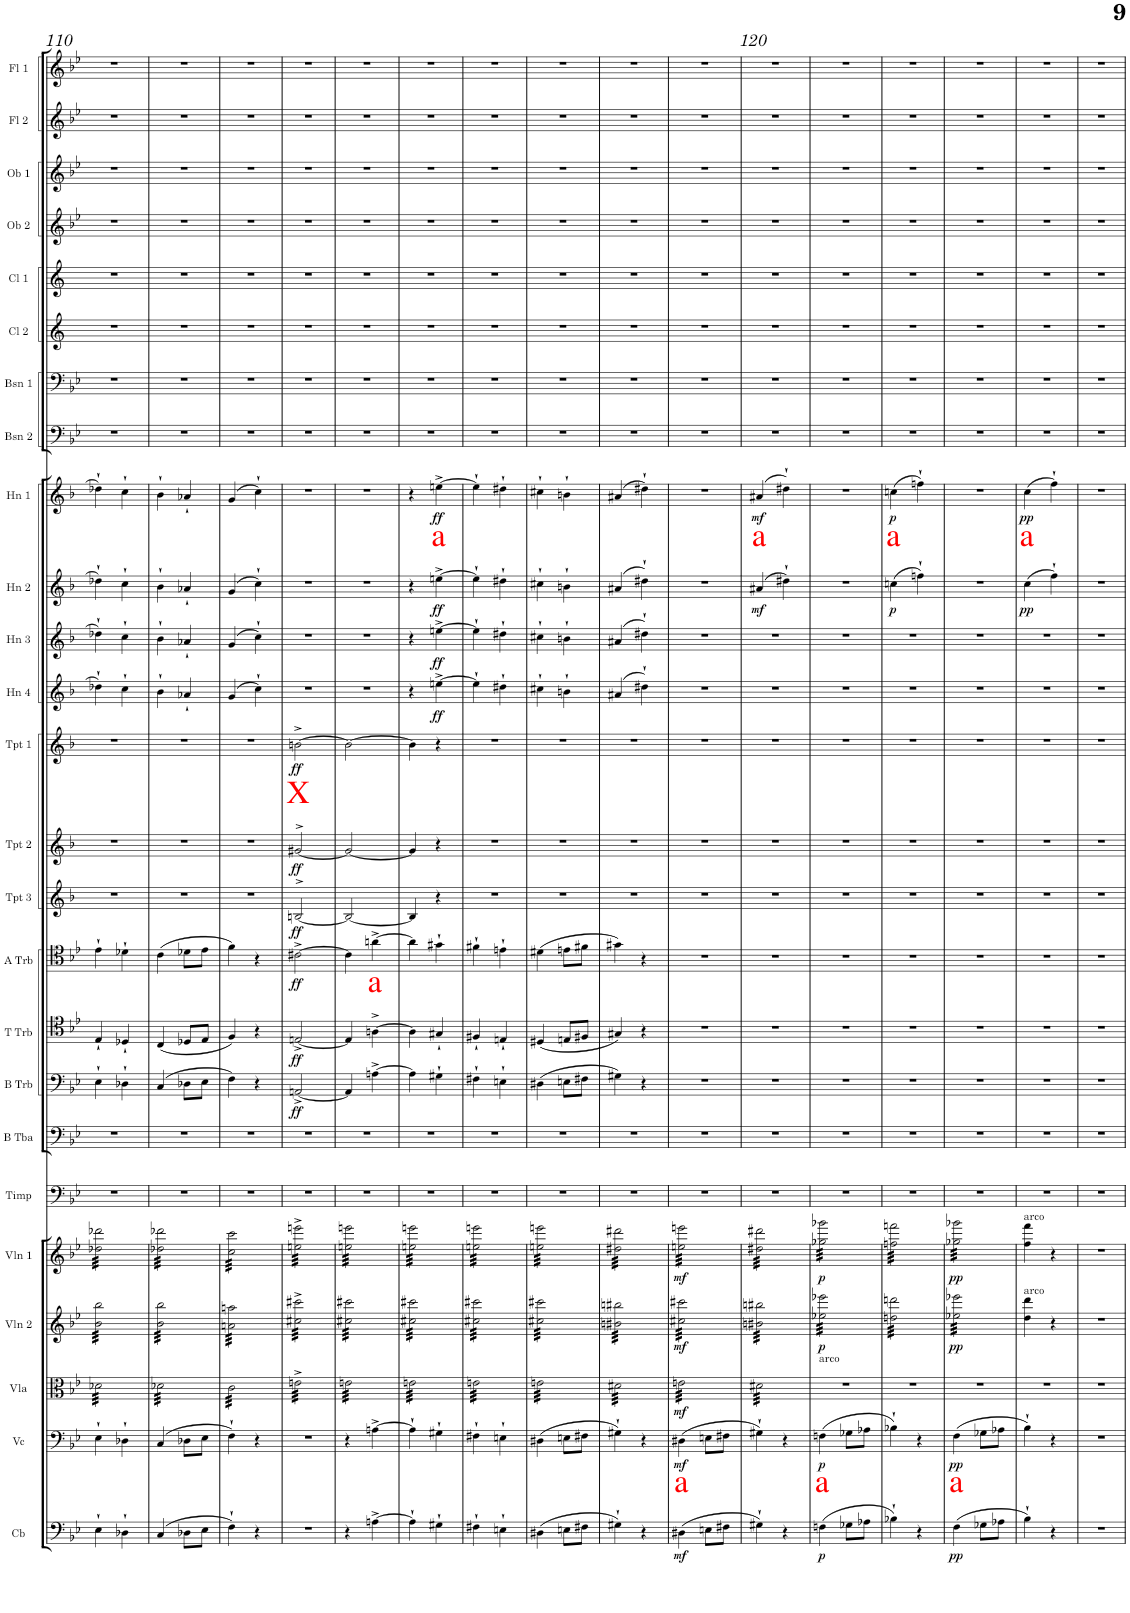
**kern	**dynam	**kern	**text	**dynam	**kern	**dynam	**kern	**dynam	**kern	**dynam	**kern	**kern	**kern	**dynam	**kern	**dynam	**kern	**text	**dynam	**kern	**dynam	**kern	**dynam	**kern	**text	**dynam	**kern	**dynam	**kern	**dynam	**kern	**dynam	**kern	**text	**dynam	**kern	**kern	**kern	**kern	**kern	**kern	**kern	**kern
*part25	*part25	*part24	*part24	*part24	*part23	*part23	*part22	*part22	*part21	*part21	*part20	*part19	*part18	*part18	*part17	*part17	*part16	*part16	*part16	*part15	*part15	*part14	*part14	*part13	*part13	*part13	*part12	*part12	*part11	*part11	*part10	*part10	*part9	*part9	*part9	*part8	*part7	*part6	*part5	*part4	*part3	*part2	*part1
*staff25	*staff25	*staff24	*staff24	*staff24	*staff23	*staff23	*staff22	*staff22	*staff21	*staff21	*staff20	*staff19	*staff18	*staff18	*staff17	*staff17	*staff16	*staff16	*staff16	*staff15	*staff15	*staff14	*staff14	*staff13	*staff13	*staff13	*staff12	*staff12	*staff11	*staff11	*staff10	*staff10	*staff9	*staff9	*staff9	*staff8	*staff7	*staff6	*staff5	*staff4	*staff3	*staff2	*staff1
*I"Contrabass	*	*I"Violoncello	*	*	*I"Viola	*	*I"Violin 2	*	*I"Violin 1	*	*I"Timpani	*I"Bass Tuba	*I"Bass Trombone	*	*I"Tenor Trombone	*	*I"Alto Trombone	*	*	*I"F Trumpet 3	*	*I"F Trumpet 2	*	*I"F Trumpet 1	*	*	*I"F Horn 4	*	*I"F Horn 3	*	*I"F Horn 2	*	*I"F Horn 1	*	*	*I"Bassoon 2	*I"Bassoon 1	*I"Bb Clarinet 2	*I"Bb Clarinet 1	*I"Oboe 2	*I"Oboe 1	*I"Flute 2	*I"Flute 1
*I'Cb	*	*I'Vc	*	*	*I'Vla	*	*I'Vln 2	*	*I'Vln 1	*	*I'Timp	*I'B Tba	*I'B Trb	*	*I'T Trb	*	*I'A Trb	*	*	*I'Tpt 3	*	*I'Tpt 2	*	*I'Tpt 1	*	*	*I'Hn 4	*	*I'Hn 3	*	*I'Hn 2	*	*I'Hn 1	*	*	*I'Bsn 2	*I'Bsn 1	*I'Cl 2	*I'Cl 1	*I'Ob 2	*I'Ob 1	*I'Fl 2	*I'Fl 1
!!LO:PB:g=z
*clefF4	*	*clefF4	*	*	*clefC3	*	*clefG2	*	*clefG2	*	*clefF4	*clefF4	*clefF4	*	*clefC4	*	*clefC4	*	*	*clefG2	*	*clefG2	*	*clefG2	*	*	*clefG2	*	*clefG2	*	*clefG2	*	*clefG2	*	*	*clefF4	*clefF4	*clefG2	*clefG2	*clefG2	*clefG2	*clefG2	*clefG2
*Trd7c12	*	*	*	*	*	*	*	*	*	*	*	*	*	*	*	*	*	*	*	*Trd-3c-5	*	*Trd-3c-5	*	*Trd-3c-5	*	*	*Trd4c7	*	*Trd4c7	*	*Trd4c7	*	*Trd4c7	*	*	*	*	*Trd1c2	*Trd1c2	*	*	*	*
*k[b-e-]	*	*k[b-e-]	*	*	*k[b-e-]	*	*k[b-e-]	*	*k[b-e-]	*	*k[b-e-]	*k[b-e-]	*k[b-e-]	*	*k[b-e-]	*	*k[b-e-]	*	*	*k[b-]	*	*k[b-]	*	*k[b-]	*	*	*k[b-]	*	*k[b-]	*	*k[b-]	*	*k[b-]	*	*	*k[b-e-]	*k[b-e-]	*k[]	*k[]	*k[b-e-]	*k[b-e-]	*k[b-e-]	*k[b-e-]
*M2/4	*	*M2/4	*	*	*M2/4	*	*M2/4	*	*M2/4	*	*M2/4	*M2/4	*M2/4	*	*M2/4	*	*M2/4	*	*	*M2/4	*	*M2/4	*	*M2/4	*	*	*M2/4	*	*M2/4	*	*M2/4	*	*M2/4	*	*	*M2/4	*M2/4	*M2/4	*M2/4	*M2/4	*M2/4	*M2/4	*M2/4
=110	=110	=110	=110	=110	=110	=110	=110	=110	=110	=110	=110	=110	=110	=110	=110	=110	=110	=110	=110	=110	=110	=110	=110	=110	=110	=110	=110	=110	=110	=110	=110	=110	=110	=110	=110	=110	=110	=110	=110	=110	=110	=110	=110
*	*	*	*	*	*tremolo	*	*	*	*	*	*	*	*	*	*	*	*	*	*	*	*	*	*	*	*	*	*	*	*	*	*	*	*	*	*	*	*	*	*	*	*	*	*
*	*	*	*	*	*	*	*tremolo	*	*	*	*	*	*	*	*	*	*	*	*	*	*	*	*	*	*	*	*	*	*	*	*	*	*	*	*	*	*	*	*	*	*	*	*
*	*	*	*	*	*	*	*	*	*tremolo	*	*	*	*	*	*	*	*	*	*	*	*	*	*	*	*	*	*	*	*	*	*	*	*	*	*	*	*	*	*	*	*	*	*
4E-`\	.	4E-`\	.	.	32d-X\LLL	.	32b-\ 32bb-\LLL	.	32dd-X\ 32ddd-X\LLL	.	2r	2r	4E-`\	.	4E-`/	.	4e-`\	.	.	2r	.	2r	.	2r	.	.	4dd-X`\]	.	4dd-X`\]	.	4dd-X`\]	.	4dd-X`\]	.	.	2r	2r	2r	2r	2r	2r	2r	2r
.	.	.	.	.	32d-X\	.	32b-\ 32bb-\	.	32dd-X\ 32ddd-X\	.	.	.	.	.	.	.	.	.	.	.	.	.	.	.	.	.	.	.	.	.	.	.	.	.	.	.	.	.	.	.	.	.	.
.	.	.	.	.	32d-X\	.	32b-\ 32bb-\	.	32dd-X\ 32ddd-X\	.	.	.	.	.	.	.	.	.	.	.	.	.	.	.	.	.	.	.	.	.	.	.	.	.	.	.	.	.	.	.	.	.	.
.	.	.	.	.	32d-X\	.	32b-\ 32bb-\	.	32dd-X\ 32ddd-X\	.	.	.	.	.	.	.	.	.	.	.	.	.	.	.	.	.	.	.	.	.	.	.	.	.	.	.	.	.	.	.	.	.	.
.	.	.	.	.	32d-X\	.	32b-\ 32bb-\	.	32dd-X\ 32ddd-X\	.	.	.	.	.	.	.	.	.	.	.	.	.	.	.	.	.	.	.	.	.	.	.	.	.	.	.	.	.	.	.	.	.	.
.	.	.	.	.	32d-X\	.	32b-\ 32bb-\	.	32dd-X\ 32ddd-X\	.	.	.	.	.	.	.	.	.	.	.	.	.	.	.	.	.	.	.	.	.	.	.	.	.	.	.	.	.	.	.	.	.	.
.	.	.	.	.	32d-X\	.	32b-\ 32bb-\	.	32dd-X\ 32ddd-X\	.	.	.	.	.	.	.	.	.	.	.	.	.	.	.	.	.	.	.	.	.	.	.	.	.	.	.	.	.	.	.	.	.	.
.	.	.	.	.	32d-X\	.	32b-\ 32bb-\	.	32dd-X\ 32ddd-X\	.	.	.	.	.	.	.	.	.	.	.	.	.	.	.	.	.	.	.	.	.	.	.	.	.	.	.	.	.	.	.	.	.	.
4D-X`\	.	4D-X`\	.	.	32d-X\	.	32b-\ 32bb-\	.	32dd-X\ 32ddd-X\	.	.	.	4D-X`\	.	4D-X`/	.	4d-X`\	.	.	.	.	.	.	.	.	.	4cc`\	.	4cc`\	.	4cc`\	.	4cc`\	.	.	.	.	.	.	.	.	.	.
.	.	.	.	.	32d-X\	.	32b-\ 32bb-\	.	32dd-X\ 32ddd-X\	.	.	.	.	.	.	.	.	.	.	.	.	.	.	.	.	.	.	.	.	.	.	.	.	.	.	.	.	.	.	.	.	.	.
.	.	.	.	.	32d-X\	.	32b-\ 32bb-\	.	32dd-X\ 32ddd-X\	.	.	.	.	.	.	.	.	.	.	.	.	.	.	.	.	.	.	.	.	.	.	.	.	.	.	.	.	.	.	.	.	.	.
.	.	.	.	.	32d-X\	.	32b-\ 32bb-\	.	32dd-X\ 32ddd-X\	.	.	.	.	.	.	.	.	.	.	.	.	.	.	.	.	.	.	.	.	.	.	.	.	.	.	.	.	.	.	.	.	.	.
.	.	.	.	.	32d-X\	.	32b-\ 32bb-\	.	32dd-X\ 32ddd-X\	.	.	.	.	.	.	.	.	.	.	.	.	.	.	.	.	.	.	.	.	.	.	.	.	.	.	.	.	.	.	.	.	.	.
.	.	.	.	.	32d-X\	.	32b-\ 32bb-\	.	32dd-X\ 32ddd-X\	.	.	.	.	.	.	.	.	.	.	.	.	.	.	.	.	.	.	.	.	.	.	.	.	.	.	.	.	.	.	.	.	.	.
.	.	.	.	.	32d-X\	.	32b-\ 32bb-\	.	32dd-X\ 32ddd-X\	.	.	.	.	.	.	.	.	.	.	.	.	.	.	.	.	.	.	.	.	.	.	.	.	.	.	.	.	.	.	.	.	.	.
.	.	.	.	.	32d-X\JJJ	.	32b-\ 32bb-\JJJ	.	32dd-X\ 32ddd-X\JJJ	.	.	.	.	.	.	.	.	.	.	.	.	.	.	.	.	.	.	.	.	.	.	.	.	.	.	.	.	.	.	.	.	.	.
=111	=111	=111	=111	=111	=111	=111	=111	=111	=111	=111	=111	=111	=111	=111	=111	=111	=111	=111	=111	=111	=111	=111	=111	=111	=111	=111	=111	=111	=111	=111	=111	=111	=111	=111	=111	=111	=111	=111	=111	=111	=111	=111	=111
(4C/	.	(4C/	.	.	32d-X\LLL	.	32b-\ 32bb-\LLL	.	32dd-X\ 32ddd-X\LLL	.	2r	2r	(4C/	.	(4C/	.	(4c\	.	.	2r	.	2r	.	2r	.	.	4b-`\	.	4b-`\	.	4b-`\	.	4b-`\	.	.	2r	2r	2r	2r	2r	2r	2r	2r
.	.	.	.	.	32d-X\	.	32b-\ 32bb-\	.	32dd-X\ 32ddd-X\	.	.	.	.	.	.	.	.	.	.	.	.	.	.	.	.	.	.	.	.	.	.	.	.	.	.	.	.	.	.	.	.	.	.
.	.	.	.	.	32d-X\	.	32b-\ 32bb-\	.	32dd-X\ 32ddd-X\	.	.	.	.	.	.	.	.	.	.	.	.	.	.	.	.	.	.	.	.	.	.	.	.	.	.	.	.	.	.	.	.	.	.
.	.	.	.	.	32d-X\	.	32b-\ 32bb-\	.	32dd-X\ 32ddd-X\	.	.	.	.	.	.	.	.	.	.	.	.	.	.	.	.	.	.	.	.	.	.	.	.	.	.	.	.	.	.	.	.	.	.
.	.	.	.	.	32d-X\	.	32b-\ 32bb-\	.	32dd-X\ 32ddd-X\	.	.	.	.	.	.	.	.	.	.	.	.	.	.	.	.	.	.	.	.	.	.	.	.	.	.	.	.	.	.	.	.	.	.
.	.	.	.	.	32d-X\	.	32b-\ 32bb-\	.	32dd-X\ 32ddd-X\	.	.	.	.	.	.	.	.	.	.	.	.	.	.	.	.	.	.	.	.	.	.	.	.	.	.	.	.	.	.	.	.	.	.
.	.	.	.	.	32d-X\	.	32b-\ 32bb-\	.	32dd-X\ 32ddd-X\	.	.	.	.	.	.	.	.	.	.	.	.	.	.	.	.	.	.	.	.	.	.	.	.	.	.	.	.	.	.	.	.	.	.
.	.	.	.	.	32d-X\	.	32b-\ 32bb-\	.	32dd-X\ 32ddd-X\	.	.	.	.	.	.	.	.	.	.	.	.	.	.	.	.	.	.	.	.	.	.	.	.	.	.	.	.	.	.	.	.	.	.
8D-X\L	.	8D-X\L	.	.	32d-X\	.	32b-\ 32bb-\	.	32dd-X\ 32ddd-X\	.	.	.	8D-X\L	.	8D-X/L	.	8d-X\L	.	.	.	.	.	.	.	.	.	4a-X`/	.	4a-X`/	.	4a-X`/	.	4a-X`/	.	.	.	.	.	.	.	.	.	.
.	.	.	.	.	32d-X\	.	32b-\ 32bb-\	.	32dd-X\ 32ddd-X\	.	.	.	.	.	.	.	.	.	.	.	.	.	.	.	.	.	.	.	.	.	.	.	.	.	.	.	.	.	.	.	.	.	.
.	.	.	.	.	32d-X\	.	32b-\ 32bb-\	.	32dd-X\ 32ddd-X\	.	.	.	.	.	.	.	.	.	.	.	.	.	.	.	.	.	.	.	.	.	.	.	.	.	.	.	.	.	.	.	.	.	.
.	.	.	.	.	32d-X\	.	32b-\ 32bb-\	.	32dd-X\ 32ddd-X\	.	.	.	.	.	.	.	.	.	.	.	.	.	.	.	.	.	.	.	.	.	.	.	.	.	.	.	.	.	.	.	.	.	.
8E-\J	.	8E-\J	.	.	32d-X\	.	32b-\ 32bb-\	.	32dd-X\ 32ddd-X\	.	.	.	8E-\J	.	8E-/J	.	8e-\J	.	.	.	.	.	.	.	.	.	.	.	.	.	.	.	.	.	.	.	.	.	.	.	.	.	.
.	.	.	.	.	32d-X\	.	32b-\ 32bb-\	.	32dd-X\ 32ddd-X\	.	.	.	.	.	.	.	.	.	.	.	.	.	.	.	.	.	.	.	.	.	.	.	.	.	.	.	.	.	.	.	.	.	.
.	.	.	.	.	32d-X\	.	32b-\ 32bb-\	.	32dd-X\ 32ddd-X\	.	.	.	.	.	.	.	.	.	.	.	.	.	.	.	.	.	.	.	.	.	.	.	.	.	.	.	.	.	.	.	.	.	.
.	.	.	.	.	32d-X\JJJ	.	32b-\ 32bb-\JJJ	.	32dd-X\ 32ddd-X\JJJ	.	.	.	.	.	.	.	.	.	.	.	.	.	.	.	.	.	.	.	.	.	.	.	.	.	.	.	.	.	.	.	.	.	.
=112	=112	=112	=112	=112	=112	=112	=112	=112	=112	=112	=112	=112	=112	=112	=112	=112	=112	=112	=112	=112	=112	=112	=112	=112	=112	=112	=112	=112	=112	=112	=112	=112	=112	=112	=112	=112	=112	=112	=112	=112	=112	=112	=112
4F`\)	.	4F`\)	.	.	32c\LLL	.	32an\ 32aan\LLL	.	32cc\ 32ccc\LLL	.	2r	2r	4F\)	.	4F/)	.	4f\)	.	.	2r	.	2r	.	2r	.	.	(4g/	.	(4g/	.	(4g/	.	(4g/	.	.	2r	2r	2r	2r	2r	2r	2r	2r
.	.	.	.	.	32c\	.	32an\ 32aan\	.	32cc\ 32ccc\	.	.	.	.	.	.	.	.	.	.	.	.	.	.	.	.	.	.	.	.	.	.	.	.	.	.	.	.	.	.	.	.	.	.
.	.	.	.	.	32c\	.	32an\ 32aan\	.	32cc\ 32ccc\	.	.	.	.	.	.	.	.	.	.	.	.	.	.	.	.	.	.	.	.	.	.	.	.	.	.	.	.	.	.	.	.	.	.
.	.	.	.	.	32c\	.	32an\ 32aan\	.	32cc\ 32ccc\	.	.	.	.	.	.	.	.	.	.	.	.	.	.	.	.	.	.	.	.	.	.	.	.	.	.	.	.	.	.	.	.	.	.
.	.	.	.	.	32c\	.	32an\ 32aan\	.	32cc\ 32ccc\	.	.	.	.	.	.	.	.	.	.	.	.	.	.	.	.	.	.	.	.	.	.	.	.	.	.	.	.	.	.	.	.	.	.
.	.	.	.	.	32c\	.	32an\ 32aan\	.	32cc\ 32ccc\	.	.	.	.	.	.	.	.	.	.	.	.	.	.	.	.	.	.	.	.	.	.	.	.	.	.	.	.	.	.	.	.	.	.
.	.	.	.	.	32c\	.	32an\ 32aan\	.	32cc\ 32ccc\	.	.	.	.	.	.	.	.	.	.	.	.	.	.	.	.	.	.	.	.	.	.	.	.	.	.	.	.	.	.	.	.	.	.
.	.	.	.	.	32c\	.	32an\ 32aan\	.	32cc\ 32ccc\	.	.	.	.	.	.	.	.	.	.	.	.	.	.	.	.	.	.	.	.	.	.	.	.	.	.	.	.	.	.	.	.	.	.
4r	.	4r	.	.	32c\	.	32an\ 32aan\	.	32cc\ 32ccc\	.	.	.	4r	.	4r	.	4r	.	.	.	.	.	.	.	.	.	4cc`\)	.	4cc`\)	.	4cc`\)	.	4cc`\)	.	.	.	.	.	.	.	.	.	.
.	.	.	.	.	32c\	.	32an\ 32aan\	.	32cc\ 32ccc\	.	.	.	.	.	.	.	.	.	.	.	.	.	.	.	.	.	.	.	.	.	.	.	.	.	.	.	.	.	.	.	.	.	.
.	.	.	.	.	32c\	.	32an\ 32aan\	.	32cc\ 32ccc\	.	.	.	.	.	.	.	.	.	.	.	.	.	.	.	.	.	.	.	.	.	.	.	.	.	.	.	.	.	.	.	.	.	.
.	.	.	.	.	32c\	.	32an\ 32aan\	.	32cc\ 32ccc\	.	.	.	.	.	.	.	.	.	.	.	.	.	.	.	.	.	.	.	.	.	.	.	.	.	.	.	.	.	.	.	.	.	.
.	.	.	.	.	32c\	.	32an\ 32aan\	.	32cc\ 32ccc\	.	.	.	.	.	.	.	.	.	.	.	.	.	.	.	.	.	.	.	.	.	.	.	.	.	.	.	.	.	.	.	.	.	.
.	.	.	.	.	32c\	.	32an\ 32aan\	.	32cc\ 32ccc\	.	.	.	.	.	.	.	.	.	.	.	.	.	.	.	.	.	.	.	.	.	.	.	.	.	.	.	.	.	.	.	.	.	.
.	.	.	.	.	32c\	.	32an\ 32aan\	.	32cc\ 32ccc\	.	.	.	.	.	.	.	.	.	.	.	.	.	.	.	.	.	.	.	.	.	.	.	.	.	.	.	.	.	.	.	.	.	.
.	.	.	.	.	32c\JJJ	.	32an\ 32aan\JJJ	.	32cc\ 32ccc\JJJ	.	.	.	.	.	.	.	.	.	.	.	.	.	.	.	.	.	.	.	.	.	.	.	.	.	.	.	.	.	.	.	.	.	.
=113	=113	=113	=113	=113	=113	=113	=113	=113	=113	=113	=113	=113	=113	=113	=113	=113	=113	=113	=113	=113	=113	=113	=113	=113	=113	=113	=113	=113	=113	=113	=113	=113	=113	=113	=113	=113	=113	=113	=113	=113	=113	=113	=113
!	!	!	!	!	!	!	!	!	!	!	!	!	!	!LO:DY:b	!	!LO:DY:b	!	!	!LO:DY:b	!	!LO:DY:b	!	!LO:DY:b	!	!LO:LY:b:color=#FF0000	!LO:DY:b	!	!	!	!	!	!	!	!	!	!	!	!	!	!	!	!	!
2r	.	2r	.	.	32en^\LLL	.	32cc#X\^ 32ccc#X\^LLL	.	32een\^ 32eeen\^LLL	.	2r	2r	[2AAn^/	ff	[2En^/	ff	[2c#X^\	.	ff	[2Bn^>/	ff	[2g#X^>/	ff	[2bn^>\	X	ff	2r	.	2r	.	2r	.	2r	.	.	2r	2r	2r	2r	2r	2r	2r	2r
.	.	.	.	.	32en^\	.	32cc#X\^ 32ccc#X\^	.	32een\^ 32eeen\^	.	.	.	.	.	.	.	.	.	.	.	.	.	.	.	.	.	.	.	.	.	.	.	.	.	.	.	.	.	.	.	.	.	.
.	.	.	.	.	32en^\	.	32cc#X\^ 32ccc#X\^	.	32een\^ 32eeen\^	.	.	.	.	.	.	.	.	.	.	.	.	.	.	.	.	.	.	.	.	.	.	.	.	.	.	.	.	.	.	.	.	.	.
.	.	.	.	.	32en^\	.	32cc#X\^ 32ccc#X\^	.	32een\^ 32eeen\^	.	.	.	.	.	.	.	.	.	.	.	.	.	.	.	.	.	.	.	.	.	.	.	.	.	.	.	.	.	.	.	.	.	.
.	.	.	.	.	32en^\	.	32cc#X\^ 32ccc#X\^	.	32een\^ 32eeen\^	.	.	.	.	.	.	.	.	.	.	.	.	.	.	.	.	.	.	.	.	.	.	.	.	.	.	.	.	.	.	.	.	.	.
.	.	.	.	.	32en^\	.	32cc#X\^ 32ccc#X\^	.	32een\^ 32eeen\^	.	.	.	.	.	.	.	.	.	.	.	.	.	.	.	.	.	.	.	.	.	.	.	.	.	.	.	.	.	.	.	.	.	.
.	.	.	.	.	32en^\	.	32cc#X\^ 32ccc#X\^	.	32een\^ 32eeen\^	.	.	.	.	.	.	.	.	.	.	.	.	.	.	.	.	.	.	.	.	.	.	.	.	.	.	.	.	.	.	.	.	.	.
.	.	.	.	.	32en^\	.	32cc#X\^ 32ccc#X\^	.	32een\^ 32eeen\^	.	.	.	.	.	.	.	.	.	.	.	.	.	.	.	.	.	.	.	.	.	.	.	.	.	.	.	.	.	.	.	.	.	.
.	.	.	.	.	32en^\	.	32cc#X\^ 32ccc#X\^	.	32een\^ 32eeen\^	.	.	.	.	.	.	.	.	.	.	.	.	.	.	.	.	.	.	.	.	.	.	.	.	.	.	.	.	.	.	.	.	.	.
.	.	.	.	.	32en^\	.	32cc#X\^ 32ccc#X\^	.	32een\^ 32eeen\^	.	.	.	.	.	.	.	.	.	.	.	.	.	.	.	.	.	.	.	.	.	.	.	.	.	.	.	.	.	.	.	.	.	.
.	.	.	.	.	32en^\	.	32cc#X\^ 32ccc#X\^	.	32een\^ 32eeen\^	.	.	.	.	.	.	.	.	.	.	.	.	.	.	.	.	.	.	.	.	.	.	.	.	.	.	.	.	.	.	.	.	.	.
.	.	.	.	.	32en^\	.	32cc#X\^ 32ccc#X\^	.	32een\^ 32eeen\^	.	.	.	.	.	.	.	.	.	.	.	.	.	.	.	.	.	.	.	.	.	.	.	.	.	.	.	.	.	.	.	.	.	.
.	.	.	.	.	32en^\	.	32cc#X\^ 32ccc#X\^	.	32een\^ 32eeen\^	.	.	.	.	.	.	.	.	.	.	.	.	.	.	.	.	.	.	.	.	.	.	.	.	.	.	.	.	.	.	.	.	.	.
.	.	.	.	.	32en^\	.	32cc#X\^ 32ccc#X\^	.	32een\^ 32eeen\^	.	.	.	.	.	.	.	.	.	.	.	.	.	.	.	.	.	.	.	.	.	.	.	.	.	.	.	.	.	.	.	.	.	.
.	.	.	.	.	32en^\	.	32cc#X\^ 32ccc#X\^	.	32een\^ 32eeen\^	.	.	.	.	.	.	.	.	.	.	.	.	.	.	.	.	.	.	.	.	.	.	.	.	.	.	.	.	.	.	.	.	.	.
.	.	.	.	.	32en^\JJJ	.	32cc#X\^ 32ccc#X\^JJJ	.	32een\^ 32eeen\^JJJ	.	.	.	.	.	.	.	.	.	.	.	.	.	.	.	.	.	.	.	.	.	.	.	.	.	.	.	.	.	.	.	.	.	.
=114	=114	=114	=114	=114	=114	=114	=114	=114	=114	=114	=114	=114	=114	=114	=114	=114	=114	=114	=114	=114	=114	=114	=114	=114	=114	=114	=114	=114	=114	=114	=114	=114	=114	=114	=114	=114	=114	=114	=114	=114	=114	=114	=114
4r	.	4r	.	.	32en\LLL	.	32cc#X\ 32ccc#X\LLL	.	32een\ 32eeen\LLL	.	2r	2r	4AA/]	.	4E/]	.	4c#\]	.	.	2B/_	.	2g#/_	.	2b\_	.	.	2r	.	2r	.	2r	.	2r	.	.	2r	2r	2r	2r	2r	2r	2r	2r
.	.	.	.	.	32en\	.	32cc#X\ 32ccc#X\	.	32een\ 32eeen\	.	.	.	.	.	.	.	.	.	.	.	.	.	.	.	.	.	.	.	.	.	.	.	.	.	.	.	.	.	.	.	.	.	.
.	.	.	.	.	32en\	.	32cc#X\ 32ccc#X\	.	32een\ 32eeen\	.	.	.	.	.	.	.	.	.	.	.	.	.	.	.	.	.	.	.	.	.	.	.	.	.	.	.	.	.	.	.	.	.	.
.	.	.	.	.	32en\	.	32cc#X\ 32ccc#X\	.	32een\ 32eeen\	.	.	.	.	.	.	.	.	.	.	.	.	.	.	.	.	.	.	.	.	.	.	.	.	.	.	.	.	.	.	.	.	.	.
.	.	.	.	.	32en\	.	32cc#X\ 32ccc#X\	.	32een\ 32eeen\	.	.	.	.	.	.	.	.	.	.	.	.	.	.	.	.	.	.	.	.	.	.	.	.	.	.	.	.	.	.	.	.	.	.
.	.	.	.	.	32en\	.	32cc#X\ 32ccc#X\	.	32een\ 32eeen\	.	.	.	.	.	.	.	.	.	.	.	.	.	.	.	.	.	.	.	.	.	.	.	.	.	.	.	.	.	.	.	.	.	.
.	.	.	.	.	32en\	.	32cc#X\ 32ccc#X\	.	32een\ 32eeen\	.	.	.	.	.	.	.	.	.	.	.	.	.	.	.	.	.	.	.	.	.	.	.	.	.	.	.	.	.	.	.	.	.	.
.	.	.	.	.	32en\	.	32cc#X\ 32ccc#X\	.	32een\ 32eeen\	.	.	.	.	.	.	.	.	.	.	.	.	.	.	.	.	.	.	.	.	.	.	.	.	.	.	.	.	.	.	.	.	.	.
!	!	!	!	!	!	!	!	!	!	!	!	!	!	!	!	!	!	!LO:LY:b:color=#FF0000	!	!	!	!	!	!	!	!	!	!	!	!	!	!	!	!	!	!	!	!	!	!	!	!	!
[4An^\	.	[4An^\	.	.	32en\	.	32cc#X\ 32ccc#X\	.	32een\ 32eeen\	.	.	.	[4An^\	.	[4An^\	.	[4an^\	a	.	.	.	.	.	.	.	.	.	.	.	.	.	.	.	.	.	.	.	.	.	.	.	.	.
.	.	.	.	.	32en\	.	32cc#X\ 32ccc#X\	.	32een\ 32eeen\	.	.	.	.	.	.	.	.	.	.	.	.	.	.	.	.	.	.	.	.	.	.	.	.	.	.	.	.	.	.	.	.	.	.
.	.	.	.	.	32en\	.	32cc#X\ 32ccc#X\	.	32een\ 32eeen\	.	.	.	.	.	.	.	.	.	.	.	.	.	.	.	.	.	.	.	.	.	.	.	.	.	.	.	.	.	.	.	.	.	.
.	.	.	.	.	32en\	.	32cc#X\ 32ccc#X\	.	32een\ 32eeen\	.	.	.	.	.	.	.	.	.	.	.	.	.	.	.	.	.	.	.	.	.	.	.	.	.	.	.	.	.	.	.	.	.	.
.	.	.	.	.	32en\	.	32cc#X\ 32ccc#X\	.	32een\ 32eeen\	.	.	.	.	.	.	.	.	.	.	.	.	.	.	.	.	.	.	.	.	.	.	.	.	.	.	.	.	.	.	.	.	.	.
.	.	.	.	.	32en\	.	32cc#X\ 32ccc#X\	.	32een\ 32eeen\	.	.	.	.	.	.	.	.	.	.	.	.	.	.	.	.	.	.	.	.	.	.	.	.	.	.	.	.	.	.	.	.	.	.
.	.	.	.	.	32en\	.	32cc#X\ 32ccc#X\	.	32een\ 32eeen\	.	.	.	.	.	.	.	.	.	.	.	.	.	.	.	.	.	.	.	.	.	.	.	.	.	.	.	.	.	.	.	.	.	.
.	.	.	.	.	32en\JJJ	.	32cc#X\ 32ccc#X\JJJ	.	32een\ 32eeen\JJJ	.	.	.	.	.	.	.	.	.	.	.	.	.	.	.	.	.	.	.	.	.	.	.	.	.	.	.	.	.	.	.	.	.	.
=115	=115	=115	=115	=115	=115	=115	=115	=115	=115	=115	=115	=115	=115	=115	=115	=115	=115	=115	=115	=115	=115	=115	=115	=115	=115	=115	=115	=115	=115	=115	=115	=115	=115	=115	=115	=115	=115	=115	=115	=115	=115	=115	=115
4A`\]	.	4A`\]	.	.	32en\LLL	.	32cc#X\ 32ccc#X\LLL	.	32een\ 32eeen\LLL	.	2r	2r	4A\]	.	4A\]	.	4a\]	.	.	4B/]	.	4g#/]	.	4b\]	.	.	4r	.	4r	.	4r	.	4r	.	.	2r	2r	2r	2r	2r	2r	2r	2r
.	.	.	.	.	32en\	.	32cc#X\ 32ccc#X\	.	32een\ 32eeen\	.	.	.	.	.	.	.	.	.	.	.	.	.	.	.	.	.	.	.	.	.	.	.	.	.	.	.	.	.	.	.	.	.	.
.	.	.	.	.	32en\	.	32cc#X\ 32ccc#X\	.	32een\ 32eeen\	.	.	.	.	.	.	.	.	.	.	.	.	.	.	.	.	.	.	.	.	.	.	.	.	.	.	.	.	.	.	.	.	.	.
.	.	.	.	.	32en\	.	32cc#X\ 32ccc#X\	.	32een\ 32eeen\	.	.	.	.	.	.	.	.	.	.	.	.	.	.	.	.	.	.	.	.	.	.	.	.	.	.	.	.	.	.	.	.	.	.
.	.	.	.	.	32en\	.	32cc#X\ 32ccc#X\	.	32een\ 32eeen\	.	.	.	.	.	.	.	.	.	.	.	.	.	.	.	.	.	.	.	.	.	.	.	.	.	.	.	.	.	.	.	.	.	.
.	.	.	.	.	32en\	.	32cc#X\ 32ccc#X\	.	32een\ 32eeen\	.	.	.	.	.	.	.	.	.	.	.	.	.	.	.	.	.	.	.	.	.	.	.	.	.	.	.	.	.	.	.	.	.	.
.	.	.	.	.	32en\	.	32cc#X\ 32ccc#X\	.	32een\ 32eeen\	.	.	.	.	.	.	.	.	.	.	.	.	.	.	.	.	.	.	.	.	.	.	.	.	.	.	.	.	.	.	.	.	.	.
.	.	.	.	.	32en\	.	32cc#X\ 32ccc#X\	.	32een\ 32eeen\	.	.	.	.	.	.	.	.	.	.	.	.	.	.	.	.	.	.	.	.	.	.	.	.	.	.	.	.	.	.	.	.	.	.
!	!	!	!	!	!	!	!	!	!	!	!	!	!	!	!	!	!	!	!	!	!	!	!	!	!	!	!	!LO:DY:b	!	!LO:DY:b	!	!LO:DY:b	!	!LO:LY:b:color=#FF0000	!LO:DY:b	!	!	!	!	!	!	!	!
4G#X`\	.	4G#X`\	.	.	32en\	.	32cc#X\ 32ccc#X\	.	32een\ 32eeen\	.	.	.	4G#X`\	.	4G#X`/	.	4g#X`\	.	.	4r	.	4r	.	4r	.	.	[4een^\	ff	[4een^\	ff	[4een^\	ff	[4een^\	a	ff	.	.	.	.	.	.	.	.
.	.	.	.	.	32en\	.	32cc#X\ 32ccc#X\	.	32een\ 32eeen\	.	.	.	.	.	.	.	.	.	.	.	.	.	.	.	.	.	.	.	.	.	.	.	.	.	.	.	.	.	.	.	.	.	.
.	.	.	.	.	32en\	.	32cc#X\ 32ccc#X\	.	32een\ 32eeen\	.	.	.	.	.	.	.	.	.	.	.	.	.	.	.	.	.	.	.	.	.	.	.	.	.	.	.	.	.	.	.	.	.	.
.	.	.	.	.	32en\	.	32cc#X\ 32ccc#X\	.	32een\ 32eeen\	.	.	.	.	.	.	.	.	.	.	.	.	.	.	.	.	.	.	.	.	.	.	.	.	.	.	.	.	.	.	.	.	.	.
.	.	.	.	.	32en\	.	32cc#X\ 32ccc#X\	.	32een\ 32eeen\	.	.	.	.	.	.	.	.	.	.	.	.	.	.	.	.	.	.	.	.	.	.	.	.	.	.	.	.	.	.	.	.	.	.
.	.	.	.	.	32en\	.	32cc#X\ 32ccc#X\	.	32een\ 32eeen\	.	.	.	.	.	.	.	.	.	.	.	.	.	.	.	.	.	.	.	.	.	.	.	.	.	.	.	.	.	.	.	.	.	.
.	.	.	.	.	32en\	.	32cc#X\ 32ccc#X\	.	32een\ 32eeen\	.	.	.	.	.	.	.	.	.	.	.	.	.	.	.	.	.	.	.	.	.	.	.	.	.	.	.	.	.	.	.	.	.	.
.	.	.	.	.	32en\JJJ	.	32cc#X\ 32ccc#X\JJJ	.	32een\ 32eeen\JJJ	.	.	.	.	.	.	.	.	.	.	.	.	.	.	.	.	.	.	.	.	.	.	.	.	.	.	.	.	.	.	.	.	.	.
=116	=116	=116	=116	=116	=116	=116	=116	=116	=116	=116	=116	=116	=116	=116	=116	=116	=116	=116	=116	=116	=116	=116	=116	=116	=116	=116	=116	=116	=116	=116	=116	=116	=116	=116	=116	=116	=116	=116	=116	=116	=116	=116	=116
4F#X`\	.	4F#X`\	.	.	32en\LLL	.	32cc#X\ 32ccc#X\LLL	.	32een\ 32eeen\LLL	.	2r	2r	4F#X`\	.	4F#X`/	.	4f#X`\	.	.	2r	.	2r	.	2r	.	.	4ee`\]	.	4ee`\]	.	4ee`\]	.	4ee`\]	.	.	2r	2r	2r	2r	2r	2r	2r	2r
.	.	.	.	.	32en\	.	32cc#X\ 32ccc#X\	.	32een\ 32eeen\	.	.	.	.	.	.	.	.	.	.	.	.	.	.	.	.	.	.	.	.	.	.	.	.	.	.	.	.	.	.	.	.	.	.
.	.	.	.	.	32en\	.	32cc#X\ 32ccc#X\	.	32een\ 32eeen\	.	.	.	.	.	.	.	.	.	.	.	.	.	.	.	.	.	.	.	.	.	.	.	.	.	.	.	.	.	.	.	.	.	.
.	.	.	.	.	32en\	.	32cc#X\ 32ccc#X\	.	32een\ 32eeen\	.	.	.	.	.	.	.	.	.	.	.	.	.	.	.	.	.	.	.	.	.	.	.	.	.	.	.	.	.	.	.	.	.	.
.	.	.	.	.	32en\	.	32cc#X\ 32ccc#X\	.	32een\ 32eeen\	.	.	.	.	.	.	.	.	.	.	.	.	.	.	.	.	.	.	.	.	.	.	.	.	.	.	.	.	.	.	.	.	.	.
.	.	.	.	.	32en\	.	32cc#X\ 32ccc#X\	.	32een\ 32eeen\	.	.	.	.	.	.	.	.	.	.	.	.	.	.	.	.	.	.	.	.	.	.	.	.	.	.	.	.	.	.	.	.	.	.
.	.	.	.	.	32en\	.	32cc#X\ 32ccc#X\	.	32een\ 32eeen\	.	.	.	.	.	.	.	.	.	.	.	.	.	.	.	.	.	.	.	.	.	.	.	.	.	.	.	.	.	.	.	.	.	.
.	.	.	.	.	32en\	.	32cc#X\ 32ccc#X\	.	32een\ 32eeen\	.	.	.	.	.	.	.	.	.	.	.	.	.	.	.	.	.	.	.	.	.	.	.	.	.	.	.	.	.	.	.	.	.	.
4En`\	.	4En`\	.	.	32en\	.	32cc#X\ 32ccc#X\	.	32een\ 32eeen\	.	.	.	4En`\	.	4En`/	.	4en`\	.	.	.	.	.	.	.	.	.	4dd#X`\	.	4dd#X`\	.	4dd#X`\	.	4dd#X`\	.	.	.	.	.	.	.	.	.	.
.	.	.	.	.	32en\	.	32cc#X\ 32ccc#X\	.	32een\ 32eeen\	.	.	.	.	.	.	.	.	.	.	.	.	.	.	.	.	.	.	.	.	.	.	.	.	.	.	.	.	.	.	.	.	.	.
.	.	.	.	.	32en\	.	32cc#X\ 32ccc#X\	.	32een\ 32eeen\	.	.	.	.	.	.	.	.	.	.	.	.	.	.	.	.	.	.	.	.	.	.	.	.	.	.	.	.	.	.	.	.	.	.
.	.	.	.	.	32en\	.	32cc#X\ 32ccc#X\	.	32een\ 32eeen\	.	.	.	.	.	.	.	.	.	.	.	.	.	.	.	.	.	.	.	.	.	.	.	.	.	.	.	.	.	.	.	.	.	.
.	.	.	.	.	32en\	.	32cc#X\ 32ccc#X\	.	32een\ 32eeen\	.	.	.	.	.	.	.	.	.	.	.	.	.	.	.	.	.	.	.	.	.	.	.	.	.	.	.	.	.	.	.	.	.	.
.	.	.	.	.	32en\	.	32cc#X\ 32ccc#X\	.	32een\ 32eeen\	.	.	.	.	.	.	.	.	.	.	.	.	.	.	.	.	.	.	.	.	.	.	.	.	.	.	.	.	.	.	.	.	.	.
.	.	.	.	.	32en\	.	32cc#X\ 32ccc#X\	.	32een\ 32eeen\	.	.	.	.	.	.	.	.	.	.	.	.	.	.	.	.	.	.	.	.	.	.	.	.	.	.	.	.	.	.	.	.	.	.
.	.	.	.	.	32en\JJJ	.	32cc#X\ 32ccc#X\JJJ	.	32een\ 32eeen\JJJ	.	.	.	.	.	.	.	.	.	.	.	.	.	.	.	.	.	.	.	.	.	.	.	.	.	.	.	.	.	.	.	.	.	.
=117	=117	=117	=117	=117	=117	=117	=117	=117	=117	=117	=117	=117	=117	=117	=117	=117	=117	=117	=117	=117	=117	=117	=117	=117	=117	=117	=117	=117	=117	=117	=117	=117	=117	=117	=117	=117	=117	=117	=117	=117	=117	=117	=117
(4D#X\	.	(4D#X\	.	.	32en\LLL	.	32cc#X\ 32ccc#X\LLL	.	32een\ 32eeen\LLL	.	2r	2r	(4D#X\	.	(4D#X/	.	(4d#X\	.	.	2r	.	2r	.	2r	.	.	4cc#X`\	.	4cc#X`\	.	4cc#X`\	.	4cc#X`\	.	.	2r	2r	2r	2r	2r	2r	2r	2r
.	.	.	.	.	32en\	.	32cc#X\ 32ccc#X\	.	32een\ 32eeen\	.	.	.	.	.	.	.	.	.	.	.	.	.	.	.	.	.	.	.	.	.	.	.	.	.	.	.	.	.	.	.	.	.	.
.	.	.	.	.	32en\	.	32cc#X\ 32ccc#X\	.	32een\ 32eeen\	.	.	.	.	.	.	.	.	.	.	.	.	.	.	.	.	.	.	.	.	.	.	.	.	.	.	.	.	.	.	.	.	.	.
.	.	.	.	.	32en\	.	32cc#X\ 32ccc#X\	.	32een\ 32eeen\	.	.	.	.	.	.	.	.	.	.	.	.	.	.	.	.	.	.	.	.	.	.	.	.	.	.	.	.	.	.	.	.	.	.
.	.	.	.	.	32en\	.	32cc#X\ 32ccc#X\	.	32een\ 32eeen\	.	.	.	.	.	.	.	.	.	.	.	.	.	.	.	.	.	.	.	.	.	.	.	.	.	.	.	.	.	.	.	.	.	.
.	.	.	.	.	32en\	.	32cc#X\ 32ccc#X\	.	32een\ 32eeen\	.	.	.	.	.	.	.	.	.	.	.	.	.	.	.	.	.	.	.	.	.	.	.	.	.	.	.	.	.	.	.	.	.	.
.	.	.	.	.	32en\	.	32cc#X\ 32ccc#X\	.	32een\ 32eeen\	.	.	.	.	.	.	.	.	.	.	.	.	.	.	.	.	.	.	.	.	.	.	.	.	.	.	.	.	.	.	.	.	.	.
.	.	.	.	.	32en\	.	32cc#X\ 32ccc#X\	.	32een\ 32eeen\	.	.	.	.	.	.	.	.	.	.	.	.	.	.	.	.	.	.	.	.	.	.	.	.	.	.	.	.	.	.	.	.	.	.
8En\L	.	8En\L	.	.	32en\	.	32cc#X\ 32ccc#X\	.	32een\ 32eeen\	.	.	.	8En\L	.	8En/L	.	8en\L	.	.	.	.	.	.	.	.	.	4bn`\	.	4bn`\	.	4bn`\	.	4bn`\	.	.	.	.	.	.	.	.	.	.
.	.	.	.	.	32en\	.	32cc#X\ 32ccc#X\	.	32een\ 32eeen\	.	.	.	.	.	.	.	.	.	.	.	.	.	.	.	.	.	.	.	.	.	.	.	.	.	.	.	.	.	.	.	.	.	.
.	.	.	.	.	32en\	.	32cc#X\ 32ccc#X\	.	32een\ 32eeen\	.	.	.	.	.	.	.	.	.	.	.	.	.	.	.	.	.	.	.	.	.	.	.	.	.	.	.	.	.	.	.	.	.	.
.	.	.	.	.	32en\	.	32cc#X\ 32ccc#X\	.	32een\ 32eeen\	.	.	.	.	.	.	.	.	.	.	.	.	.	.	.	.	.	.	.	.	.	.	.	.	.	.	.	.	.	.	.	.	.	.
8F#X\J	.	8F#X\J	.	.	32en\	.	32cc#X\ 32ccc#X\	.	32een\ 32eeen\	.	.	.	8F#X\J	.	8F#X/J	.	8f#X\J	.	.	.	.	.	.	.	.	.	.	.	.	.	.	.	.	.	.	.	.	.	.	.	.	.	.
.	.	.	.	.	32en\	.	32cc#X\ 32ccc#X\	.	32een\ 32eeen\	.	.	.	.	.	.	.	.	.	.	.	.	.	.	.	.	.	.	.	.	.	.	.	.	.	.	.	.	.	.	.	.	.	.
.	.	.	.	.	32en\	.	32cc#X\ 32ccc#X\	.	32een\ 32eeen\	.	.	.	.	.	.	.	.	.	.	.	.	.	.	.	.	.	.	.	.	.	.	.	.	.	.	.	.	.	.	.	.	.	.
.	.	.	.	.	32en\JJJ	.	32cc#X\ 32ccc#X\JJJ	.	32een\ 32eeen\JJJ	.	.	.	.	.	.	.	.	.	.	.	.	.	.	.	.	.	.	.	.	.	.	.	.	.	.	.	.	.	.	.	.	.	.
=118	=118	=118	=118	=118	=118	=118	=118	=118	=118	=118	=118	=118	=118	=118	=118	=118	=118	=118	=118	=118	=118	=118	=118	=118	=118	=118	=118	=118	=118	=118	=118	=118	=118	=118	=118	=118	=118	=118	=118	=118	=118	=118	=118
4G#X`\)	.	4G#X`\)	.	.	32d#X\LLL	.	32b#X\ 32bb#X\LLL	.	32dd#X\ 32ddd#X\LLL	.	2r	2r	4G#X\)	.	4G#X/)	.	4g#X\)	.	.	2r	.	2r	.	2r	.	.	(4a#X/	.	(4a#X/	.	(4a#X/	.	(4a#X/	.	.	2r	2r	2r	2r	2r	2r	2r	2r
.	.	.	.	.	32d#X\	.	32b#X\ 32bb#X\	.	32dd#X\ 32ddd#X\	.	.	.	.	.	.	.	.	.	.	.	.	.	.	.	.	.	.	.	.	.	.	.	.	.	.	.	.	.	.	.	.	.	.
.	.	.	.	.	32d#X\	.	32b#X\ 32bb#X\	.	32dd#X\ 32ddd#X\	.	.	.	.	.	.	.	.	.	.	.	.	.	.	.	.	.	.	.	.	.	.	.	.	.	.	.	.	.	.	.	.	.	.
.	.	.	.	.	32d#X\	.	32b#X\ 32bb#X\	.	32dd#X\ 32ddd#X\	.	.	.	.	.	.	.	.	.	.	.	.	.	.	.	.	.	.	.	.	.	.	.	.	.	.	.	.	.	.	.	.	.	.
.	.	.	.	.	32d#X\	.	32b#X\ 32bb#X\	.	32dd#X\ 32ddd#X\	.	.	.	.	.	.	.	.	.	.	.	.	.	.	.	.	.	.	.	.	.	.	.	.	.	.	.	.	.	.	.	.	.	.
.	.	.	.	.	32d#X\	.	32b#X\ 32bb#X\	.	32dd#X\ 32ddd#X\	.	.	.	.	.	.	.	.	.	.	.	.	.	.	.	.	.	.	.	.	.	.	.	.	.	.	.	.	.	.	.	.	.	.
.	.	.	.	.	32d#X\	.	32b#X\ 32bb#X\	.	32dd#X\ 32ddd#X\	.	.	.	.	.	.	.	.	.	.	.	.	.	.	.	.	.	.	.	.	.	.	.	.	.	.	.	.	.	.	.	.	.	.
.	.	.	.	.	32d#X\	.	32b#X\ 32bb#X\	.	32dd#X\ 32ddd#X\	.	.	.	.	.	.	.	.	.	.	.	.	.	.	.	.	.	.	.	.	.	.	.	.	.	.	.	.	.	.	.	.	.	.
4r	.	4r	.	.	32d#X\	.	32b#X\ 32bb#X\	.	32dd#X\ 32ddd#X\	.	.	.	4r	.	4r	.	4r	.	.	.	.	.	.	.	.	.	4dd#X`\)	.	4dd#X`\)	.	4dd#X`\)	.	4dd#X`\)	.	.	.	.	.	.	.	.	.	.
.	.	.	.	.	32d#X\	.	32b#X\ 32bb#X\	.	32dd#X\ 32ddd#X\	.	.	.	.	.	.	.	.	.	.	.	.	.	.	.	.	.	.	.	.	.	.	.	.	.	.	.	.	.	.	.	.	.	.
.	.	.	.	.	32d#X\	.	32b#X\ 32bb#X\	.	32dd#X\ 32ddd#X\	.	.	.	.	.	.	.	.	.	.	.	.	.	.	.	.	.	.	.	.	.	.	.	.	.	.	.	.	.	.	.	.	.	.
.	.	.	.	.	32d#X\	.	32b#X\ 32bb#X\	.	32dd#X\ 32ddd#X\	.	.	.	.	.	.	.	.	.	.	.	.	.	.	.	.	.	.	.	.	.	.	.	.	.	.	.	.	.	.	.	.	.	.
.	.	.	.	.	32d#X\	.	32b#X\ 32bb#X\	.	32dd#X\ 32ddd#X\	.	.	.	.	.	.	.	.	.	.	.	.	.	.	.	.	.	.	.	.	.	.	.	.	.	.	.	.	.	.	.	.	.	.
.	.	.	.	.	32d#X\	.	32b#X\ 32bb#X\	.	32dd#X\ 32ddd#X\	.	.	.	.	.	.	.	.	.	.	.	.	.	.	.	.	.	.	.	.	.	.	.	.	.	.	.	.	.	.	.	.	.	.
.	.	.	.	.	32d#X\	.	32b#X\ 32bb#X\	.	32dd#X\ 32ddd#X\	.	.	.	.	.	.	.	.	.	.	.	.	.	.	.	.	.	.	.	.	.	.	.	.	.	.	.	.	.	.	.	.	.	.
.	.	.	.	.	32d#X\JJJ	.	32b#X\ 32bb#X\JJJ	.	32dd#X\ 32ddd#X\JJJ	.	.	.	.	.	.	.	.	.	.	.	.	.	.	.	.	.	.	.	.	.	.	.	.	.	.	.	.	.	.	.	.	.	.
=119	=119	=119	=119	=119	=119	=119	=119	=119	=119	=119	=119	=119	=119	=119	=119	=119	=119	=119	=119	=119	=119	=119	=119	=119	=119	=119	=119	=119	=119	=119	=119	=119	=119	=119	=119	=119	=119	=119	=119	=119	=119	=119	=119
!	!LO:DY:b	!	!LO:LY:b:color=#FF0000	!LO:DY:b	!	!LO:DY:b	!	!LO:DY:b	!	!LO:DY:b	!	!	!	!	!	!	!	!	!	!	!	!	!	!	!	!	!	!	!	!	!	!	!	!	!	!	!	!	!	!	!	!	!
(4D#X\	mf	(4D#X\	a	mf	32en\LLL	mf	32cc#X\ 32ccc#X\LLL	mf	32een\ 32eeen\LLL	mf	2r	2r	2r	.	2r	.	2r	.	.	2r	.	2r	.	2r	.	.	2r	.	2r	.	2r	.	2r	.	.	2r	2r	2r	2r	2r	2r	2r	2r
.	.	.	.	.	32en\	.	32cc#X\ 32ccc#X\	.	32een\ 32eeen\	.	.	.	.	.	.	.	.	.	.	.	.	.	.	.	.	.	.	.	.	.	.	.	.	.	.	.	.	.	.	.	.	.	.
.	.	.	.	.	32en\	.	32cc#X\ 32ccc#X\	.	32een\ 32eeen\	.	.	.	.	.	.	.	.	.	.	.	.	.	.	.	.	.	.	.	.	.	.	.	.	.	.	.	.	.	.	.	.	.	.
.	.	.	.	.	32en\	.	32cc#X\ 32ccc#X\	.	32een\ 32eeen\	.	.	.	.	.	.	.	.	.	.	.	.	.	.	.	.	.	.	.	.	.	.	.	.	.	.	.	.	.	.	.	.	.	.
.	.	.	.	.	32en\	.	32cc#X\ 32ccc#X\	.	32een\ 32eeen\	.	.	.	.	.	.	.	.	.	.	.	.	.	.	.	.	.	.	.	.	.	.	.	.	.	.	.	.	.	.	.	.	.	.
.	.	.	.	.	32en\	.	32cc#X\ 32ccc#X\	.	32een\ 32eeen\	.	.	.	.	.	.	.	.	.	.	.	.	.	.	.	.	.	.	.	.	.	.	.	.	.	.	.	.	.	.	.	.	.	.
.	.	.	.	.	32en\	.	32cc#X\ 32ccc#X\	.	32een\ 32eeen\	.	.	.	.	.	.	.	.	.	.	.	.	.	.	.	.	.	.	.	.	.	.	.	.	.	.	.	.	.	.	.	.	.	.
.	.	.	.	.	32en\	.	32cc#X\ 32ccc#X\	.	32een\ 32eeen\	.	.	.	.	.	.	.	.	.	.	.	.	.	.	.	.	.	.	.	.	.	.	.	.	.	.	.	.	.	.	.	.	.	.
8En\L	.	8En\L	.	.	32en\	.	32cc#X\ 32ccc#X\	.	32een\ 32eeen\	.	.	.	.	.	.	.	.	.	.	.	.	.	.	.	.	.	.	.	.	.	.	.	.	.	.	.	.	.	.	.	.	.	.
.	.	.	.	.	32en\	.	32cc#X\ 32ccc#X\	.	32een\ 32eeen\	.	.	.	.	.	.	.	.	.	.	.	.	.	.	.	.	.	.	.	.	.	.	.	.	.	.	.	.	.	.	.	.	.	.
.	.	.	.	.	32en\	.	32cc#X\ 32ccc#X\	.	32een\ 32eeen\	.	.	.	.	.	.	.	.	.	.	.	.	.	.	.	.	.	.	.	.	.	.	.	.	.	.	.	.	.	.	.	.	.	.
.	.	.	.	.	32en\	.	32cc#X\ 32ccc#X\	.	32een\ 32eeen\	.	.	.	.	.	.	.	.	.	.	.	.	.	.	.	.	.	.	.	.	.	.	.	.	.	.	.	.	.	.	.	.	.	.
8F#X\J	.	8F#X\J	.	.	32en\	.	32cc#X\ 32ccc#X\	.	32een\ 32eeen\	.	.	.	.	.	.	.	.	.	.	.	.	.	.	.	.	.	.	.	.	.	.	.	.	.	.	.	.	.	.	.	.	.	.
.	.	.	.	.	32en\	.	32cc#X\ 32ccc#X\	.	32een\ 32eeen\	.	.	.	.	.	.	.	.	.	.	.	.	.	.	.	.	.	.	.	.	.	.	.	.	.	.	.	.	.	.	.	.	.	.
.	.	.	.	.	32en\	.	32cc#X\ 32ccc#X\	.	32een\ 32eeen\	.	.	.	.	.	.	.	.	.	.	.	.	.	.	.	.	.	.	.	.	.	.	.	.	.	.	.	.	.	.	.	.	.	.
.	.	.	.	.	32en\JJJ	.	32cc#X\ 32ccc#X\JJJ	.	32een\ 32eeen\JJJ	.	.	.	.	.	.	.	.	.	.	.	.	.	.	.	.	.	.	.	.	.	.	.	.	.	.	.	.	.	.	.	.	.	.
=120	=120	=120	=120	=120	=120	=120	=120	=120	=120	=120	=120	=120	=120	=120	=120	=120	=120	=120	=120	=120	=120	=120	=120	=120	=120	=120	=120	=120	=120	=120	=120	=120	=120	=120	=120	=120	=120	=120	=120	=120	=120	=120	=120
!	!	!	!	!	!	!	!	!	!	!	!	!	!	!	!	!	!	!	!	!	!	!	!	!	!	!	!	!	!	!	!	!LO:DY:b	!	!LO:LY:b:color=#FF0000	!LO:DY:b	!	!	!	!	!	!	!	!
4G#X`\)	.	4G#X`\)	.	.	32d#X\LLL	.	32b#X\ 32bb#X\LLL	.	32dd#X\ 32ddd#X\LLL	.	2r	2r	2r	.	2r	.	2r	.	.	2r	.	2r	.	2r	.	.	2r	.	2r	.	(4a#X/	mf	(4a#X/	a	mf	2r	2r	2r	2r	2r	2r	2r	2r
.	.	.	.	.	32d#X\	.	32b#X\ 32bb#X\	.	32dd#X\ 32ddd#X\	.	.	.	.	.	.	.	.	.	.	.	.	.	.	.	.	.	.	.	.	.	.	.	.	.	.	.	.	.	.	.	.	.	.
.	.	.	.	.	32d#X\	.	32b#X\ 32bb#X\	.	32dd#X\ 32ddd#X\	.	.	.	.	.	.	.	.	.	.	.	.	.	.	.	.	.	.	.	.	.	.	.	.	.	.	.	.	.	.	.	.	.	.
.	.	.	.	.	32d#X\	.	32b#X\ 32bb#X\	.	32dd#X\ 32ddd#X\	.	.	.	.	.	.	.	.	.	.	.	.	.	.	.	.	.	.	.	.	.	.	.	.	.	.	.	.	.	.	.	.	.	.
.	.	.	.	.	32d#X\	.	32b#X\ 32bb#X\	.	32dd#X\ 32ddd#X\	.	.	.	.	.	.	.	.	.	.	.	.	.	.	.	.	.	.	.	.	.	.	.	.	.	.	.	.	.	.	.	.	.	.
.	.	.	.	.	32d#X\	.	32b#X\ 32bb#X\	.	32dd#X\ 32ddd#X\	.	.	.	.	.	.	.	.	.	.	.	.	.	.	.	.	.	.	.	.	.	.	.	.	.	.	.	.	.	.	.	.	.	.
.	.	.	.	.	32d#X\	.	32b#X\ 32bb#X\	.	32dd#X\ 32ddd#X\	.	.	.	.	.	.	.	.	.	.	.	.	.	.	.	.	.	.	.	.	.	.	.	.	.	.	.	.	.	.	.	.	.	.
.	.	.	.	.	32d#X\	.	32b#X\ 32bb#X\	.	32dd#X\ 32ddd#X\	.	.	.	.	.	.	.	.	.	.	.	.	.	.	.	.	.	.	.	.	.	.	.	.	.	.	.	.	.	.	.	.	.	.
4r	.	4r	.	.	32d#X\	.	32b#X\ 32bb#X\	.	32dd#X\ 32ddd#X\	.	.	.	.	.	.	.	.	.	.	.	.	.	.	.	.	.	.	.	.	.	4dd#X`\)	.	4dd#X`\)	.	.	.	.	.	.	.	.	.	.
.	.	.	.	.	32d#X\	.	32b#X\ 32bb#X\	.	32dd#X\ 32ddd#X\	.	.	.	.	.	.	.	.	.	.	.	.	.	.	.	.	.	.	.	.	.	.	.	.	.	.	.	.	.	.	.	.	.	.
.	.	.	.	.	32d#X\	.	32b#X\ 32bb#X\	.	32dd#X\ 32ddd#X\	.	.	.	.	.	.	.	.	.	.	.	.	.	.	.	.	.	.	.	.	.	.	.	.	.	.	.	.	.	.	.	.	.	.
.	.	.	.	.	32d#X\	.	32b#X\ 32bb#X\	.	32dd#X\ 32ddd#X\	.	.	.	.	.	.	.	.	.	.	.	.	.	.	.	.	.	.	.	.	.	.	.	.	.	.	.	.	.	.	.	.	.	.
.	.	.	.	.	32d#X\	.	32b#X\ 32bb#X\	.	32dd#X\ 32ddd#X\	.	.	.	.	.	.	.	.	.	.	.	.	.	.	.	.	.	.	.	.	.	.	.	.	.	.	.	.	.	.	.	.	.	.
.	.	.	.	.	32d#X\	.	32b#X\ 32bb#X\	.	32dd#X\ 32ddd#X\	.	.	.	.	.	.	.	.	.	.	.	.	.	.	.	.	.	.	.	.	.	.	.	.	.	.	.	.	.	.	.	.	.	.
.	.	.	.	.	32d#X\	.	32b#X\ 32bb#X\	.	32dd#X\ 32ddd#X\	.	.	.	.	.	.	.	.	.	.	.	.	.	.	.	.	.	.	.	.	.	.	.	.	.	.	.	.	.	.	.	.	.	.
.	.	.	.	.	32d#X\JJJ	.	32b#X\ 32bb#X\JJJ	.	32dd#X\ 32ddd#X\JJJ	.	.	.	.	.	.	.	.	.	.	.	.	.	.	.	.	.	.	.	.	.	.	.	.	.	.	.	.	.	.	.	.	.	.
*	*	*	*	*	*Xtremolo	*	*	*	*	*	*	*	*	*	*	*	*	*	*	*	*	*	*	*	*	*	*	*	*	*	*	*	*	*	*	*	*	*	*	*	*	*	*
=121	=121	=121	=121	=121	=121	=121	=121	=121	=121	=121	=121	=121	=121	=121	=121	=121	=121	=121	=121	=121	=121	=121	=121	=121	=121	=121	=121	=121	=121	=121	=121	=121	=121	=121	=121	=121	=121	=121	=121	=121	=121	=121	=121
!	!	!	!	!	!LO:TX:a:t=arco	!	!	!	!	!	!	!	!	!	!	!	!	!	!	!	!	!	!	!	!	!	!	!	!	!	!	!	!	!	!	!	!	!	!	!	!	!	!
!	!LO:DY:b	!	!LO:LY:b:color=#FF0000	!LO:DY:b	!	!	!	!LO:DY:b	!	!LO:DY:b	!	!	!	!	!	!	!	!	!	!	!	!	!	!	!	!	!	!	!	!	!	!	!	!	!	!	!	!	!	!	!	!	!
(4Fn\	p	(4Fn\	a	p	2r	.	32ee-X\ 32eee-X\LLL	p	32gg-X\ 32ggg-X\LLL	p	2r	2r	2r	.	2r	.	2r	.	.	2r	.	2r	.	2r	.	.	2r	.	2r	.	2r	.	2r	.	.	2r	2r	2r	2r	2r	2r	2r	2r
.	.	.	.	.	.	.	32ee-X\ 32eee-X\	.	32gg-X\ 32ggg-X\	.	.	.	.	.	.	.	.	.	.	.	.	.	.	.	.	.	.	.	.	.	.	.	.	.	.	.	.	.	.	.	.	.	.
.	.	.	.	.	.	.	32ee-X\ 32eee-X\	.	32gg-X\ 32ggg-X\	.	.	.	.	.	.	.	.	.	.	.	.	.	.	.	.	.	.	.	.	.	.	.	.	.	.	.	.	.	.	.	.	.	.
.	.	.	.	.	.	.	32ee-X\ 32eee-X\	.	32gg-X\ 32ggg-X\	.	.	.	.	.	.	.	.	.	.	.	.	.	.	.	.	.	.	.	.	.	.	.	.	.	.	.	.	.	.	.	.	.	.
.	.	.	.	.	.	.	32ee-X\ 32eee-X\	.	32gg-X\ 32ggg-X\	.	.	.	.	.	.	.	.	.	.	.	.	.	.	.	.	.	.	.	.	.	.	.	.	.	.	.	.	.	.	.	.	.	.
.	.	.	.	.	.	.	32ee-X\ 32eee-X\	.	32gg-X\ 32ggg-X\	.	.	.	.	.	.	.	.	.	.	.	.	.	.	.	.	.	.	.	.	.	.	.	.	.	.	.	.	.	.	.	.	.	.
.	.	.	.	.	.	.	32ee-X\ 32eee-X\	.	32gg-X\ 32ggg-X\	.	.	.	.	.	.	.	.	.	.	.	.	.	.	.	.	.	.	.	.	.	.	.	.	.	.	.	.	.	.	.	.	.	.
.	.	.	.	.	.	.	32ee-X\ 32eee-X\	.	32gg-X\ 32ggg-X\	.	.	.	.	.	.	.	.	.	.	.	.	.	.	.	.	.	.	.	.	.	.	.	.	.	.	.	.	.	.	.	.	.	.
8G-X\L	.	8G-X\L	.	.	.	.	32ee-X\ 32eee-X\	.	32gg-X\ 32ggg-X\	.	.	.	.	.	.	.	.	.	.	.	.	.	.	.	.	.	.	.	.	.	.	.	.	.	.	.	.	.	.	.	.	.	.
.	.	.	.	.	.	.	32ee-X\ 32eee-X\	.	32gg-X\ 32ggg-X\	.	.	.	.	.	.	.	.	.	.	.	.	.	.	.	.	.	.	.	.	.	.	.	.	.	.	.	.	.	.	.	.	.	.
.	.	.	.	.	.	.	32ee-X\ 32eee-X\	.	32gg-X\ 32ggg-X\	.	.	.	.	.	.	.	.	.	.	.	.	.	.	.	.	.	.	.	.	.	.	.	.	.	.	.	.	.	.	.	.	.	.
.	.	.	.	.	.	.	32ee-X\ 32eee-X\	.	32gg-X\ 32ggg-X\	.	.	.	.	.	.	.	.	.	.	.	.	.	.	.	.	.	.	.	.	.	.	.	.	.	.	.	.	.	.	.	.	.	.
8A-X\J	.	8A-X\J	.	.	.	.	32ee-X\ 32eee-X\	.	32gg-X\ 32ggg-X\	.	.	.	.	.	.	.	.	.	.	.	.	.	.	.	.	.	.	.	.	.	.	.	.	.	.	.	.	.	.	.	.	.	.
.	.	.	.	.	.	.	32ee-X\ 32eee-X\	.	32gg-X\ 32ggg-X\	.	.	.	.	.	.	.	.	.	.	.	.	.	.	.	.	.	.	.	.	.	.	.	.	.	.	.	.	.	.	.	.	.	.
.	.	.	.	.	.	.	32ee-X\ 32eee-X\	.	32gg-X\ 32ggg-X\	.	.	.	.	.	.	.	.	.	.	.	.	.	.	.	.	.	.	.	.	.	.	.	.	.	.	.	.	.	.	.	.	.	.
.	.	.	.	.	.	.	32ee-X\ 32eee-X\JJJ	.	32gg-X\ 32ggg-X\JJJ	.	.	.	.	.	.	.	.	.	.	.	.	.	.	.	.	.	.	.	.	.	.	.	.	.	.	.	.	.	.	.	.	.	.
=122	=122	=122	=122	=122	=122	=122	=122	=122	=122	=122	=122	=122	=122	=122	=122	=122	=122	=122	=122	=122	=122	=122	=122	=122	=122	=122	=122	=122	=122	=122	=122	=122	=122	=122	=122	=122	=122	=122	=122	=122	=122	=122	=122
!	!	!	!	!	!	!	!	!	!	!	!	!	!	!	!	!	!	!	!	!	!	!	!	!	!	!	!	!	!	!	!	!LO:DY:b	!	!LO:LY:b:color=#FF0000	!LO:DY:b	!	!	!	!	!	!	!	!
4B-X`\)	.	4B-X`\)	.	.	2r	.	32ddn\ 32dddn\LLL	.	32ffn\ 32fffn\LLL	.	2r	2r	2r	.	2r	.	2r	.	.	2r	.	2r	.	2r	.	.	2r	.	2r	.	(4ccn\	p	(4ccn\	a	p	2r	2r	2r	2r	2r	2r	2r	2r
.	.	.	.	.	.	.	32ddn\ 32dddn\	.	32ffn\ 32fffn\	.	.	.	.	.	.	.	.	.	.	.	.	.	.	.	.	.	.	.	.	.	.	.	.	.	.	.	.	.	.	.	.	.	.
.	.	.	.	.	.	.	32ddn\ 32dddn\	.	32ffn\ 32fffn\	.	.	.	.	.	.	.	.	.	.	.	.	.	.	.	.	.	.	.	.	.	.	.	.	.	.	.	.	.	.	.	.	.	.
.	.	.	.	.	.	.	32ddn\ 32dddn\	.	32ffn\ 32fffn\	.	.	.	.	.	.	.	.	.	.	.	.	.	.	.	.	.	.	.	.	.	.	.	.	.	.	.	.	.	.	.	.	.	.
.	.	.	.	.	.	.	32ddn\ 32dddn\	.	32ffn\ 32fffn\	.	.	.	.	.	.	.	.	.	.	.	.	.	.	.	.	.	.	.	.	.	.	.	.	.	.	.	.	.	.	.	.	.	.
.	.	.	.	.	.	.	32ddn\ 32dddn\	.	32ffn\ 32fffn\	.	.	.	.	.	.	.	.	.	.	.	.	.	.	.	.	.	.	.	.	.	.	.	.	.	.	.	.	.	.	.	.	.	.
.	.	.	.	.	.	.	32ddn\ 32dddn\	.	32ffn\ 32fffn\	.	.	.	.	.	.	.	.	.	.	.	.	.	.	.	.	.	.	.	.	.	.	.	.	.	.	.	.	.	.	.	.	.	.
.	.	.	.	.	.	.	32ddn\ 32dddn\	.	32ffn\ 32fffn\	.	.	.	.	.	.	.	.	.	.	.	.	.	.	.	.	.	.	.	.	.	.	.	.	.	.	.	.	.	.	.	.	.	.
4r	.	4r	.	.	.	.	32ddn\ 32dddn\	.	32ffn\ 32fffn\	.	.	.	.	.	.	.	.	.	.	.	.	.	.	.	.	.	.	.	.	.	4ffn`\)	.	4ffn`\)	.	.	.	.	.	.	.	.	.	.
.	.	.	.	.	.	.	32ddn\ 32dddn\	.	32ffn\ 32fffn\	.	.	.	.	.	.	.	.	.	.	.	.	.	.	.	.	.	.	.	.	.	.	.	.	.	.	.	.	.	.	.	.	.	.
.	.	.	.	.	.	.	32ddn\ 32dddn\	.	32ffn\ 32fffn\	.	.	.	.	.	.	.	.	.	.	.	.	.	.	.	.	.	.	.	.	.	.	.	.	.	.	.	.	.	.	.	.	.	.
.	.	.	.	.	.	.	32ddn\ 32dddn\	.	32ffn\ 32fffn\	.	.	.	.	.	.	.	.	.	.	.	.	.	.	.	.	.	.	.	.	.	.	.	.	.	.	.	.	.	.	.	.	.	.
.	.	.	.	.	.	.	32ddn\ 32dddn\	.	32ffn\ 32fffn\	.	.	.	.	.	.	.	.	.	.	.	.	.	.	.	.	.	.	.	.	.	.	.	.	.	.	.	.	.	.	.	.	.	.
.	.	.	.	.	.	.	32ddn\ 32dddn\	.	32ffn\ 32fffn\	.	.	.	.	.	.	.	.	.	.	.	.	.	.	.	.	.	.	.	.	.	.	.	.	.	.	.	.	.	.	.	.	.	.
.	.	.	.	.	.	.	32ddn\ 32dddn\	.	32ffn\ 32fffn\	.	.	.	.	.	.	.	.	.	.	.	.	.	.	.	.	.	.	.	.	.	.	.	.	.	.	.	.	.	.	.	.	.	.
.	.	.	.	.	.	.	32ddn\ 32dddn\JJJ	.	32ffn\ 32fffn\JJJ	.	.	.	.	.	.	.	.	.	.	.	.	.	.	.	.	.	.	.	.	.	.	.	.	.	.	.	.	.	.	.	.	.	.
=123	=123	=123	=123	=123	=123	=123	=123	=123	=123	=123	=123	=123	=123	=123	=123	=123	=123	=123	=123	=123	=123	=123	=123	=123	=123	=123	=123	=123	=123	=123	=123	=123	=123	=123	=123	=123	=123	=123	=123	=123	=123	=123	=123
!	!LO:DY:b	!	!LO:LY:b:color=#FF0000	!LO:DY:b	!	!	!	!LO:DY:b	!	!LO:DY:b	!	!	!	!	!	!	!	!	!	!	!	!	!	!	!	!	!	!	!	!	!	!	!	!	!	!	!	!	!	!	!	!	!
(4F\	pp	(4F\	a	pp	2r	.	32ee-X\ 32eee-X\LLL	pp	32gg-X\ 32ggg-X\LLL	pp	2r	2r	2r	.	2r	.	2r	.	.	2r	.	2r	.	2r	.	.	2r	.	2r	.	2r	.	2r	.	.	2r	2r	2r	2r	2r	2r	2r	2r
.	.	.	.	.	.	.	32ee-X\ 32eee-X\	.	32gg-X\ 32ggg-X\	.	.	.	.	.	.	.	.	.	.	.	.	.	.	.	.	.	.	.	.	.	.	.	.	.	.	.	.	.	.	.	.	.	.
.	.	.	.	.	.	.	32ee-X\ 32eee-X\	.	32gg-X\ 32ggg-X\	.	.	.	.	.	.	.	.	.	.	.	.	.	.	.	.	.	.	.	.	.	.	.	.	.	.	.	.	.	.	.	.	.	.
.	.	.	.	.	.	.	32ee-X\ 32eee-X\	.	32gg-X\ 32ggg-X\	.	.	.	.	.	.	.	.	.	.	.	.	.	.	.	.	.	.	.	.	.	.	.	.	.	.	.	.	.	.	.	.	.	.
.	.	.	.	.	.	.	32ee-X\ 32eee-X\	.	32gg-X\ 32ggg-X\	.	.	.	.	.	.	.	.	.	.	.	.	.	.	.	.	.	.	.	.	.	.	.	.	.	.	.	.	.	.	.	.	.	.
.	.	.	.	.	.	.	32ee-X\ 32eee-X\	.	32gg-X\ 32ggg-X\	.	.	.	.	.	.	.	.	.	.	.	.	.	.	.	.	.	.	.	.	.	.	.	.	.	.	.	.	.	.	.	.	.	.
.	.	.	.	.	.	.	32ee-X\ 32eee-X\	.	32gg-X\ 32ggg-X\	.	.	.	.	.	.	.	.	.	.	.	.	.	.	.	.	.	.	.	.	.	.	.	.	.	.	.	.	.	.	.	.	.	.
.	.	.	.	.	.	.	32ee-X\ 32eee-X\	.	32gg-X\ 32ggg-X\	.	.	.	.	.	.	.	.	.	.	.	.	.	.	.	.	.	.	.	.	.	.	.	.	.	.	.	.	.	.	.	.	.	.
8G-X\L	.	8G-X\L	.	.	.	.	32ee-X\ 32eee-X\	.	32gg-X\ 32ggg-X\	.	.	.	.	.	.	.	.	.	.	.	.	.	.	.	.	.	.	.	.	.	.	.	.	.	.	.	.	.	.	.	.	.	.
.	.	.	.	.	.	.	32ee-X\ 32eee-X\	.	32gg-X\ 32ggg-X\	.	.	.	.	.	.	.	.	.	.	.	.	.	.	.	.	.	.	.	.	.	.	.	.	.	.	.	.	.	.	.	.	.	.
.	.	.	.	.	.	.	32ee-X\ 32eee-X\	.	32gg-X\ 32ggg-X\	.	.	.	.	.	.	.	.	.	.	.	.	.	.	.	.	.	.	.	.	.	.	.	.	.	.	.	.	.	.	.	.	.	.
.	.	.	.	.	.	.	32ee-X\ 32eee-X\	.	32gg-X\ 32ggg-X\	.	.	.	.	.	.	.	.	.	.	.	.	.	.	.	.	.	.	.	.	.	.	.	.	.	.	.	.	.	.	.	.	.	.
8A-X\J	.	8A-X\J	.	.	.	.	32ee-X\ 32eee-X\	.	32gg-X\ 32ggg-X\	.	.	.	.	.	.	.	.	.	.	.	.	.	.	.	.	.	.	.	.	.	.	.	.	.	.	.	.	.	.	.	.	.	.
.	.	.	.	.	.	.	32ee-X\ 32eee-X\	.	32gg-X\ 32ggg-X\	.	.	.	.	.	.	.	.	.	.	.	.	.	.	.	.	.	.	.	.	.	.	.	.	.	.	.	.	.	.	.	.	.	.
.	.	.	.	.	.	.	32ee-X\ 32eee-X\	.	32gg-X\ 32ggg-X\	.	.	.	.	.	.	.	.	.	.	.	.	.	.	.	.	.	.	.	.	.	.	.	.	.	.	.	.	.	.	.	.	.	.
.	.	.	.	.	.	.	32ee-X\ 32eee-X\JJJ	.	32gg-X\ 32ggg-X\JJJ	.	.	.	.	.	.	.	.	.	.	.	.	.	.	.	.	.	.	.	.	.	.	.	.	.	.	.	.	.	.	.	.	.	.
*	*	*	*	*	*	*	*	*	*Xtremolo	*	*	*	*	*	*	*	*	*	*	*	*	*	*	*	*	*	*	*	*	*	*	*	*	*	*	*	*	*	*	*	*	*	*
*	*	*	*	*	*	*	*Xtremolo	*	*	*	*	*	*	*	*	*	*	*	*	*	*	*	*	*	*	*	*	*	*	*	*	*	*	*	*	*	*	*	*	*	*	*	*
=124	=124	=124	=124	=124	=124	=124	=124	=124	=124	=124	=124	=124	=124	=124	=124	=124	=124	=124	=124	=124	=124	=124	=124	=124	=124	=124	=124	=124	=124	=124	=124	=124	=124	=124	=124	=124	=124	=124	=124	=124	=124	=124	=124
!	!	!	!	!	!	!	!	!	!LO:TX:a:t=arco	!	!	!	!	!	!	!	!	!	!	!	!	!	!	!	!	!	!	!	!	!	!	!	!	!	!	!	!	!	!	!	!	!	!
!	!	!	!	!	!	!	!LO:TX:a:t=arco	!	!	!	!	!	!	!	!	!	!	!	!	!	!	!	!	!	!	!	!	!	!	!	!	!	!	!	!	!	!	!	!	!	!	!	!
!	!	!	!	!	!	!	!	!	!	!	!	!	!	!	!	!	!	!	!	!	!	!	!	!	!	!	!	!	!	!	!	!LO:DY:b	!	!LO:LY:b:color=#FF0000	!LO:DY:b	!	!	!	!	!	!	!	!
4B-`\)	.	4B-`\)	.	.	2r	.	4dd\ 4ddd\	.	4ff\ 4fff\	.	2r	2r	2r	.	2r	.	2r	.	.	2r	.	2r	.	2r	.	.	2r	.	2r	.	(4cc\	pp	(4cc\	a	pp	2r	2r	2r	2r	2r	2r	2r	2r
4r	.	4r	.	.	.	.	4r	.	4r	.	.	.	.	.	.	.	.	.	.	.	.	.	.	.	.	.	.	.	.	.	4ff`\)	.	4ff`\)	.	.	.	.	.	.	.	.	.	.
=125	=125	=125	=125	=125	=125	=125	=125	=125	=125	=125	=125	=125	=125	=125	=125	=125	=125	=125	=125	=125	=125	=125	=125	=125	=125	=125	=125	=125	=125	=125	=125	=125	=125	=125	=125	=125	=125	=125	=125	=125	=125	=125	=125
2r	.	2r	.	.	2r	.	2r	.	2r	.	2r	2r	2r	.	2r	.	2r	.	.	2r	.	2r	.	2r	.	.	2r	.	2r	.	2r	.	2r	.	.	2r	2r	2r	2r	2r	2r	2r	2r
=	=	=	=	=	=	=	=	=	=	=	=	=	=	=	=	=	=	=	=	=	=	=	=	=	=	=	=	=	=	=	=	=	=	=	=	=	=	=	=	=	=	=	=
*-	*-	*-	*-	*-	*-	*-	*-	*-	*-	*-	*-	*-	*-	*-	*-	*-	*-	*-	*-	*-	*-	*-	*-	*-	*-	*-	*-	*-	*-	*-	*-	*-	*-	*-	*-	*-	*-	*-	*-	*-	*-	*-	*-
